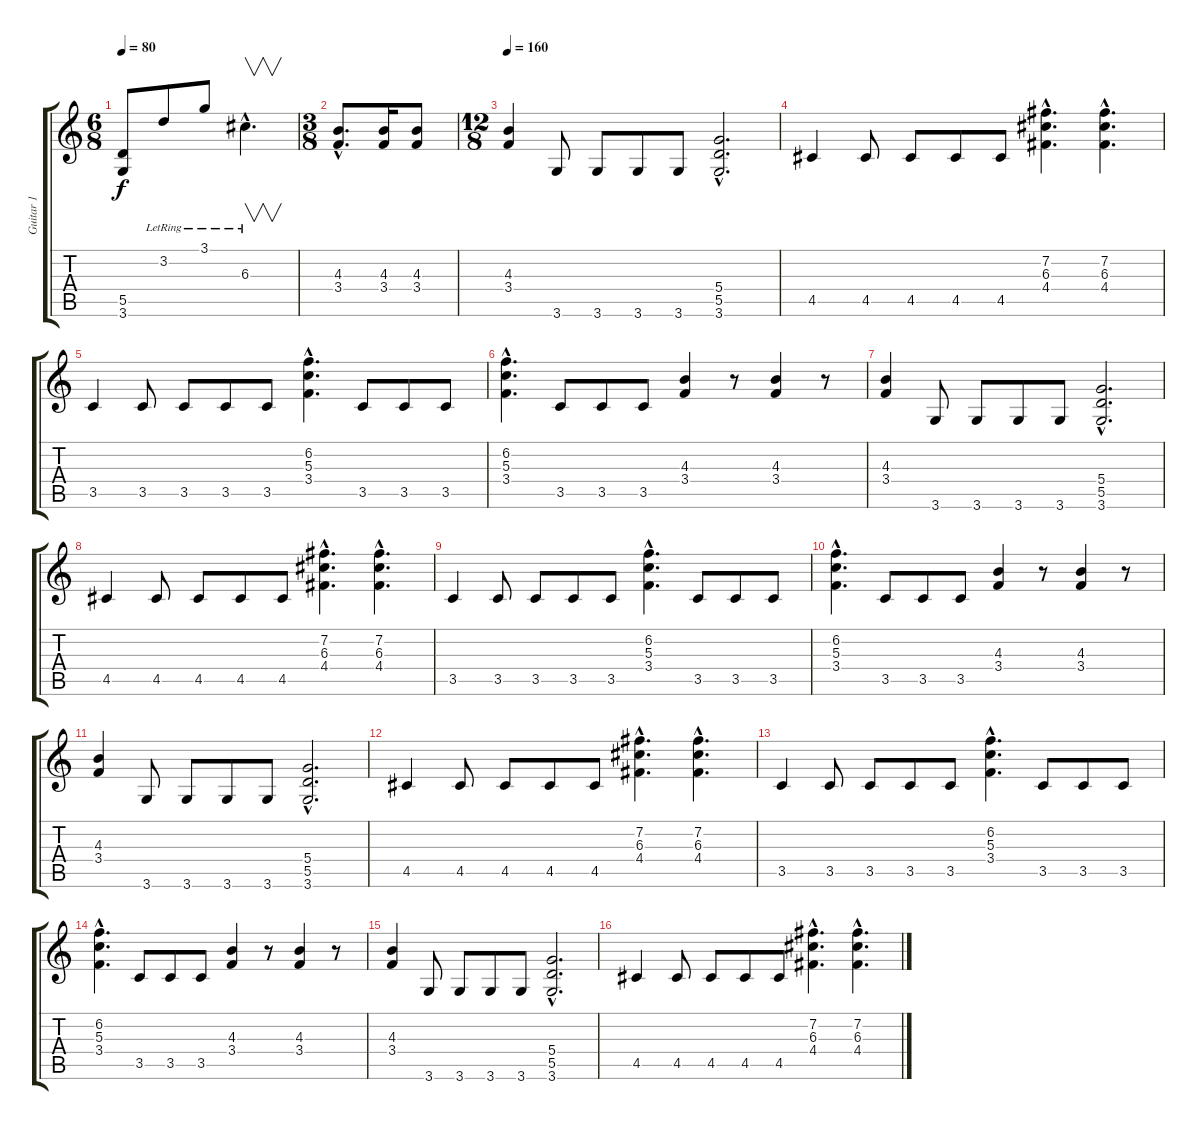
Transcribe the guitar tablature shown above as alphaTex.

\track ("Guitar 1" "Guitar 1") {instrument overdrivenguitar}
\staff {score tabs}
\tuning (E4 B3 G3 D3 A2 E2) {hide}
\ts (6 8)
\tempo 80
\clef g2
\ks c
(5.5 3.6).8{dy f} 3.2{lr}.8 3.1{lr}.8 6.3{hac lr}.4{v d} |
\ts (3 8)
(4.3{hac} 3.4{hac}).8{d} (4.3 3.4).16 (4.3 3.4).8 |
\ts (12 8)
\tempo 160
(4.3 3.4).4 3.6.8 3.6.8 3.6.8 3.6.8 (5.4{hac} 5.5{hac} 3.6{hac}).2{d} |
4.5.4 4.5.8 4.5.8 4.5.8 4.5.8 (7.2{hac} 6.3{hac} 4.4{hac}).4{d} (7.2{hac} 6.3{hac} 4.4{hac}).4{d} |
3.5.4 3.5.8 3.5.8 3.5.8 3.5.8 (6.2{hac} 5.3{hac} 3.4{hac}).4{d} 3.5.8 3.5.8 3.5.8 |
(6.2{hac} 5.3{hac} 3.4{hac}).4{d} 3.5.8 3.5.8 3.5.8 (4.3 3.4).4 r.8 (4.3 3.4).4 r.8 |
(4.3 3.4).4 3.6.8 3.6.8 3.6.8 3.6.8 (5.4{hac} 5.5{hac} 3.6{hac}).2{d} |
4.5.4 4.5.8 4.5.8 4.5.8 4.5.8 (7.2{hac} 6.3{hac} 4.4{hac}).4{d} (7.2{hac} 6.3{hac} 4.4{hac}).4{d} |
3.5.4 3.5.8 3.5.8 3.5.8 3.5.8 (6.2{hac} 5.3{hac} 3.4{hac}).4{d} 3.5.8 3.5.8 3.5.8 |
(6.2{hac} 5.3{hac} 3.4{hac}).4{d} 3.5.8 3.5.8 3.5.8 (4.3 3.4).4 r.8 (4.3 3.4).4 r.8 |
(4.3 3.4).4 3.6.8 3.6.8 3.6.8 3.6.8 (5.4{hac} 5.5{hac} 3.6{hac}).2{d} |
4.5.4 4.5.8 4.5.8 4.5.8 4.5.8 (7.2{hac} 6.3{hac} 4.4{hac}).4{d} (7.2{hac} 6.3{hac} 4.4{hac}).4{d} |
3.5.4 3.5.8 3.5.8 3.5.8 3.5.8 (6.2{hac} 5.3{hac} 3.4{hac}).4{d} 3.5.8 3.5.8 3.5.8 |
(6.2{hac} 5.3{hac} 3.4{hac}).4{d} 3.5.8 3.5.8 3.5.8 (4.3 3.4).4 r.8 (4.3 3.4).4 r.8 |
(4.3 3.4).4 3.6.8 3.6.8 3.6.8 3.6.8 (5.4{hac} 5.5{hac} 3.6{hac}).2{d} |
4.5.4 4.5.8 4.5.8 4.5.8 4.5.8 (7.2{hac} 6.3{hac} 4.4{hac}).4{d} (7.2{hac} 6.3{hac} 4.4{hac}).4{d}
